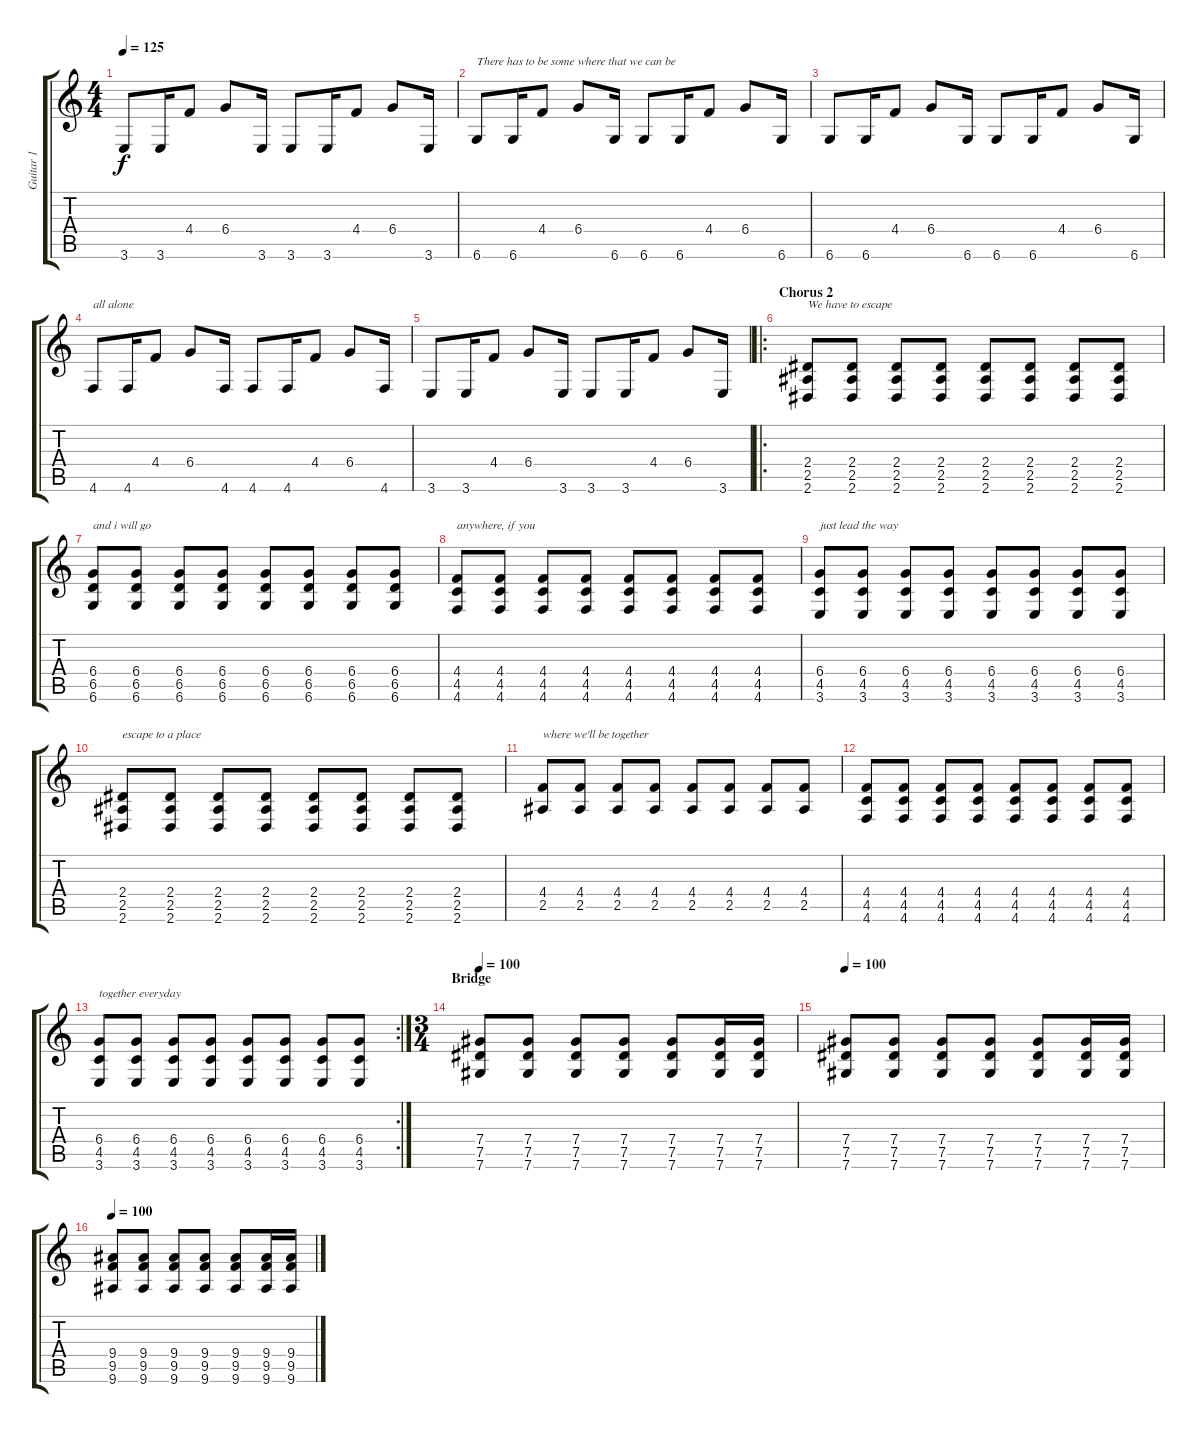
\track ("Guitar 1" "Guitar 1") {instrument distortionguitar}
\staff {score tabs}
\tuning (Eb4 Bb3 Gb3 Db3 Ab2 Db2) {hide}
\ts (4 4)
\tempo 125
\clef g2
\ks c
3.6.8{dy f} 3.6.16 4.4.8 6.4.8 3.6.16 3.6.8 3.6.16 4.4.8 6.4.8 3.6.16 |
6.6.8{txt "There has to be some where that we can be"} 6.6.16 4.4.8 6.4.8 6.6.16 6.6.8 6.6.16 4.4.8 6.4.8 6.6.16 |
6.6.8 6.6.16 4.4.8 6.4.8 6.6.16 6.6.8 6.6.16 4.4.8 6.4.8 6.6.16 |
4.6.8{txt "all alone"} 4.6.16 4.4.8 6.4.8 4.6.16 4.6.8 4.6.16 4.4.8 6.4.8 4.6.16 |
3.6.8 3.6.16 4.4.8 6.4.8 3.6.16 3.6.8 3.6.16 4.4.8 6.4.8 3.6.16 |
\ro
\section ("" "Chorus 2")
(2.4 2.5 2.6).8{txt "We have to escape"} (2.4 2.5 2.6).8 (2.4 2.5 2.6).8 (2.4 2.5 2.6).8 (2.4 2.5 2.6).8 (2.4 2.5 2.6).8 (2.4 2.5 2.6).8 (2.4 2.5 2.6).8 |
(6.4 6.5 6.6).8{txt "and i will go"} (6.4 6.5 6.6).8 (6.4 6.5 6.6).8 (6.4 6.5 6.6).8 (6.4 6.5 6.6).8 (6.4 6.5 6.6).8 (6.4 6.5 6.6).8 (6.4 6.5 6.6).8 |
(4.4 4.5 4.6).8{txt "anywhere, if you"} (4.4 4.5 4.6).8 (4.4 4.5 4.6).8 (4.4 4.5 4.6).8 (4.4 4.5 4.6).8 (4.4 4.5 4.6).8 (4.4 4.5 4.6).8 (4.4 4.5 4.6).8 |
(6.4 4.5 3.6).8{txt "just lead the way"} (6.4 4.5 3.6).8 (6.4 4.5 3.6).8 (6.4 4.5 3.6).8 (6.4 4.5 3.6).8 (6.4 4.5 3.6).8 (6.4 4.5 3.6).8 (6.4 4.5 3.6).8 |
(2.4 2.5 2.6).8{txt "escape to a place"} (2.4 2.5 2.6).8 (2.4 2.5 2.6).8 (2.4 2.5 2.6).8 (2.4 2.5 2.6).8 (2.4 2.5 2.6).8 (2.4 2.5 2.6).8 (2.4 2.5 2.6).8 |
(4.4 2.5).8{txt "where we'll be together"} (4.4 2.5).8 (4.4 2.5).8 (4.4 2.5).8 (4.4 2.5).8 (4.4 2.5).8 (4.4 2.5).8 (4.4 2.5).8 |
(4.4 4.5 4.6).8 (4.4 4.5 4.6).8 (4.4 4.5 4.6).8 (4.4 4.5 4.6).8 (4.4 4.5 4.6).8 (4.4 4.5 4.6).8 (4.4 4.5 4.6).8 (4.4 4.5 4.6).8 |
\rc 2
(6.4 4.5 3.6).8{txt "together everyday"} (6.4 4.5 3.6).8 (6.4 4.5 3.6).8 (6.4 4.5 3.6).8 (6.4 4.5 3.6).8 (6.4 4.5 3.6).8 (6.4 4.5 3.6).8 (6.4 4.5 3.6).8 |
\ts (3 4)
\section ("" "Bridge")
\tempo 100
(7.4 7.5 7.6).8 (7.4 7.5 7.6).8 (7.4 7.5 7.6).8 (7.4 7.5 7.6).8 (7.4 7.5 7.6).8 (7.4 7.5 7.6).16 (7.4 7.5 7.6).16 |
\tempo 100
(7.4 7.5 7.6).8 (7.4 7.5 7.6).8 (7.4 7.5 7.6).8 (7.4 7.5 7.6).8 (7.4 7.5 7.6).8 (7.4 7.5 7.6).16 (7.4 7.5 7.6).16 |
\tempo 100
(9.4 9.5 9.6).8 (9.4 9.5 9.6).8 (9.4 9.5 9.6).8 (9.4 9.5 9.6).8 (9.4 9.5 9.6).8 (9.4 9.5 9.6).16 (9.4 9.5 9.6).16
